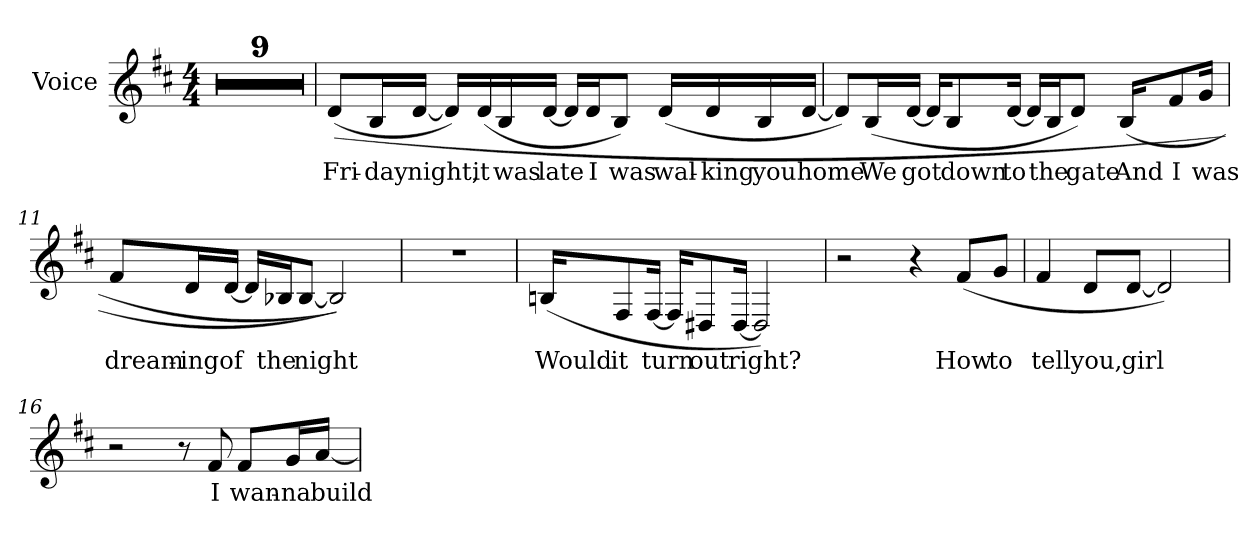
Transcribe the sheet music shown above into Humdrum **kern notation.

**kern	**text
*part1	*part1
*staff1	*staff1
*I"Voice	*
*I'Voice	*
!!LO:PB:g=z
*clefG2	*
*k[f#c#]	*
*D:	*
*M4/4	*
=	=
1r;<	.
=1	=1
1r	.
=2	=2
1r	.
=3	=3
1r	.
=4	=4
1r	.
=5	=5
1r	.
=6	=6
1r	.
=7	=7
1r	.
=8	=8
1r	.
!!LO:LB:g=z
=9	=9
!	!LO:LY:b:color=#000000
((8di/L	Fri-
!	!LO:LY:b:color=#000000
16Bi/L	-day
!	!LO:LY:b:color=#000000
[16di/JJ	night,
16di/LL])	.
!	!LO:LY:b:color=#000000
(16di/	it
!	!LO:LY:b:color=#000000
16Bi/	was
!	!LO:LY:b:color=#000000
[16di/JJ	late
16di/LL]	.
!	!LO:LY:b:color=#000000
16di/J	I
!	!LO:LY:b:color=#000000
8Bi/J)	was
!	!LO:LY:b:color=#000000
(16di/LL	wal-
!	!LO:LY:b:color=#000000
16di/	-king
!	!LO:LY:b:color=#000000
16Bi/	you
!	!LO:LY:b:color=#000000
[16di/JJ	home
=10	=10
8di/L])	.
!	!LO:LY:b:color=#000000
(16Bi/L	We
!	!LO:LY:b:color=#000000
[16di/JJ	got
16di/KL]	.
!	!LO:LY:b:color=#000000
8Bi/	down
!	!LO:LY:b:color=#000000
[16di/Jk	to
16di/LL]	.
!	!LO:LY:b:color=#000000
16Bi/J	the
!	!LO:LY:b:color=#000000
8di/J)	gate
!	!LO:LY:b:color=#000000
(16Bi/KL	And
!	!LO:LY:b:color=#000000
8f#i/	I
!	!LO:LY:b:color=#000000
16gi/Jk	was
!!LO:LB:g=z
=11	=11
!	!LO:LY:b:color=#000000
8f#i/L	dream-
!	!LO:LY:b:color=#000000
16di/L	-ing
!	!LO:LY:b:color=#000000
[16di/JJ	of
16di/LL]	.
!	!LO:LY:b:color=#000000
16B-Xi/J	the
!	!LO:LY:b:color=#000000
[8B-i/J	night
2B-i/]))	.
=12	=12
1r	.
=13	=13
!	!LO:LY:b:color=#000000
(16Bni/KL	Would
!	!LO:LY:b:color=#000000
8F#i/	it
!	!LO:LY:b:color=#000000
[16F#i/Jk	turn
16F#i/KL]	.
!	!LO:LY:b:color=#000000
8D#Xi/	out
!	!LO:LY:b:color=#000000
[16D#i/Jk	right?
2D#i/])	.
=14	=14
2r	.
4r	.
!	!LO:LY:b:color=#000000
(8f#i/L	How
!	!LO:LY:b:color=#000000
8gi/J	to
!!LO:LB:g=z
=15	=15
!	!LO:LY:b:color=#000000
4f#i/	tell
!	!LO:LY:b:color=#000000
8di/L	you,
!	!LO:LY:b:color=#000000
[8di/J	girl
2di/])	.
=16	=16
2r	.
8r	.
!	!LO:LY:b:color=#000000
8f#i/	I
!	!LO:LY:b:color=#000000
8f#i/L	wan-
!	!LO:LY:b:color=#000000
16gi/L	-na
!	!LO:LY:b:color=#000000
[16ai/JJ	build
=	=
*-	*-
